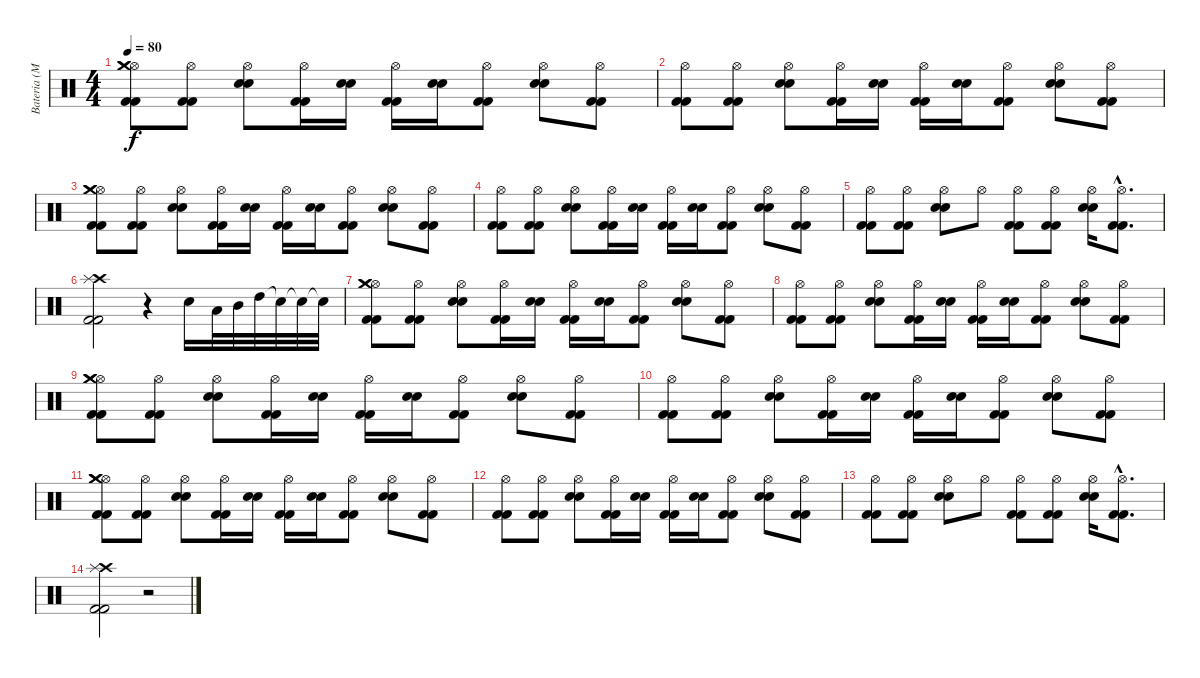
\track ("Bateria (Matt)" "Bateria (M") {instrument percussion}
\staff {score}
\articulation defaults
\ts (4 4)
\tempo 80
\clef neutral
\ks c
("Hi-Hat (open)" "Crash medium (hit)" "Crash medium (hit)" "Kick (hit) 2" "Kick (hit) 2").8{dy f} ("Hi-Hat (open)" "Kick (hit) 2" "Kick (hit) 2").8 ("Hi-Hat (open)" "Snare (hit) 2" "Snare (hit) 2").8 ("Hi-Hat (open)" "Kick (hit) 2" "Kick (hit) 2").16 ("Snare (hit) 2" "Snare (hit) 2").16 ("Hi-Hat (open)" "Kick (hit) 2" "Kick (hit) 2").16 ("Snare (hit) 2" "Snare (hit) 2").16 ("Hi-Hat (open)" "Kick (hit) 2" "Kick (hit) 2").8 ("Hi-Hat (open)" "Snare (hit) 2" "Snare (hit) 2").8 ("Hi-Hat (open)" "Kick (hit) 2" "Kick (hit) 2").8 |
("Hi-Hat (open)" "Kick (hit) 2" "Kick (hit) 2").8 ("Hi-Hat (open)" "Kick (hit) 2" "Kick (hit) 2").8 ("Hi-Hat (open)" "Snare (hit) 2" "Snare (hit) 2").8 ("Hi-Hat (open)" "Kick (hit) 2" "Kick (hit) 2").16 ("Snare (hit) 2" "Snare (hit) 2").16 ("Hi-Hat (open)" "Kick (hit) 2" "Kick (hit) 2").16 ("Snare (hit) 2" "Snare (hit) 2").16 ("Hi-Hat (open)" "Kick (hit) 2" "Kick (hit) 2").8 ("Hi-Hat (open)" "Snare (hit) 2" "Snare (hit) 2").8 ("Hi-Hat (open)" "Kick (hit) 2" "Kick (hit) 2").8 |
("Hi-Hat (open)" "Crash medium (hit)" "Crash medium (hit)" "Kick (hit) 2" "Kick (hit) 2").8 ("Hi-Hat (open)" "Kick (hit) 2" "Kick (hit) 2").8 ("Hi-Hat (open)" "Snare (hit) 2" "Snare (hit) 2").8 ("Hi-Hat (open)" "Kick (hit) 2" "Kick (hit) 2").16 ("Snare (hit) 2" "Snare (hit) 2").16 ("Hi-Hat (open)" "Kick (hit) 2" "Kick (hit) 2").16 ("Snare (hit) 2" "Snare (hit) 2").16 ("Hi-Hat (open)" "Kick (hit) 2" "Kick (hit) 2").8 ("Hi-Hat (open)" "Snare (hit) 2" "Snare (hit) 2").8 ("Hi-Hat (open)" "Kick (hit) 2" "Kick (hit) 2").8 |
("Hi-Hat (open)" "Kick (hit) 2" "Kick (hit) 2").8 ("Hi-Hat (open)" "Kick (hit) 2" "Kick (hit) 2").8 ("Hi-Hat (open)" "Snare (hit) 2" "Snare (hit) 2").8 ("Hi-Hat (open)" "Kick (hit) 2" "Kick (hit) 2").16 ("Snare (hit) 2" "Snare (hit) 2").16 ("Hi-Hat (open)" "Kick (hit) 2" "Kick (hit) 2").16 ("Snare (hit) 2" "Snare (hit) 2").16 ("Hi-Hat (open)" "Kick (hit) 2" "Kick (hit) 2").8 ("Hi-Hat (open)" "Snare (hit) 2" "Snare (hit) 2").8 ("Hi-Hat (open)" "Kick (hit) 2" "Kick (hit) 2").8 |
("Hi-Hat (open)" "Kick (hit) 2" "Kick (hit) 2").8 ("Hi-Hat (open)" "Kick (hit) 2" "Kick (hit) 2").8 ("Hi-Hat (open)" "Snare (hit) 2" "Snare (hit) 2").8 "Hi-Hat (open)".8 ("Hi-Hat (open)" "Kick (hit) 2" "Kick (hit) 2").8 ("Hi-Hat (open)" "Kick (hit) 2" "Kick (hit) 2").8 ("Hi-Hat (open)" "Snare (hit) 2" "Snare (hit) 2").16 ("Hi-Hat (open)"{hac} "Kick (hit) 2"{hac} "Kick (hit) 2"{hac}).8{d} |
("Crash high (hit)" "Splash (hit)" "Kick (hit) 2" "Kick (hit) 2").2 r.4 "Electric Snare (hit)".16 "Low Tom (hit)".32 "Mid Tom (hit)".32 "High Tom (hit)".32 "Snare (hit)"{t}.32 "Snare (hit)"{t}.32 "Snare (hit)"{t}.32 |
("Hi-Hat (open)" "Crash medium (hit)" "Crash medium (hit)" "Kick (hit) 2" "Kick (hit) 2").8 ("Hi-Hat (open)" "Kick (hit) 2" "Kick (hit) 2").8 ("Hi-Hat (open)" "Snare (hit) 2" "Snare (hit) 2").8 ("Hi-Hat (open)" "Kick (hit) 2" "Kick (hit) 2").16 ("Snare (hit) 2" "Snare (hit) 2").16 ("Hi-Hat (open)" "Kick (hit) 2" "Kick (hit) 2").16 ("Snare (hit) 2" "Snare (hit) 2").16 ("Hi-Hat (open)" "Kick (hit) 2" "Kick (hit) 2").8 ("Hi-Hat (open)" "Snare (hit) 2" "Snare (hit) 2").8 ("Hi-Hat (open)" "Kick (hit) 2" "Kick (hit) 2").8 |
("Hi-Hat (open)" "Kick (hit) 2" "Kick (hit) 2").8 ("Hi-Hat (open)" "Kick (hit) 2" "Kick (hit) 2").8 ("Hi-Hat (open)" "Snare (hit) 2" "Snare (hit) 2").8 ("Hi-Hat (open)" "Kick (hit) 2" "Kick (hit) 2").16 ("Snare (hit) 2" "Snare (hit) 2").16 ("Hi-Hat (open)" "Kick (hit) 2" "Kick (hit) 2").16 ("Snare (hit) 2" "Snare (hit) 2").16 ("Hi-Hat (open)" "Kick (hit) 2" "Kick (hit) 2").8 ("Hi-Hat (open)" "Snare (hit) 2" "Snare (hit) 2").8 ("Hi-Hat (open)" "Kick (hit) 2" "Kick (hit) 2").8 |
("Hi-Hat (open)" "Crash medium (hit)" "Crash medium (hit)" "Kick (hit) 2" "Kick (hit) 2").8 ("Hi-Hat (open)" "Kick (hit) 2" "Kick (hit) 2").8 ("Hi-Hat (open)" "Snare (hit) 2" "Snare (hit) 2").8 ("Hi-Hat (open)" "Kick (hit) 2" "Kick (hit) 2").16 ("Snare (hit) 2" "Snare (hit) 2").16 ("Hi-Hat (open)" "Kick (hit) 2" "Kick (hit) 2").16 ("Snare (hit) 2" "Snare (hit) 2").16 ("Hi-Hat (open)" "Kick (hit) 2" "Kick (hit) 2").8 ("Hi-Hat (open)" "Snare (hit) 2" "Snare (hit) 2").8 ("Hi-Hat (open)" "Kick (hit) 2" "Kick (hit) 2").8 |
("Hi-Hat (open)" "Kick (hit) 2" "Kick (hit) 2").8 ("Hi-Hat (open)" "Kick (hit) 2" "Kick (hit) 2").8 ("Hi-Hat (open)" "Snare (hit) 2" "Snare (hit) 2").8 ("Hi-Hat (open)" "Kick (hit) 2" "Kick (hit) 2").16 ("Snare (hit) 2" "Snare (hit) 2").16 ("Hi-Hat (open)" "Kick (hit) 2" "Kick (hit) 2").16 ("Snare (hit) 2" "Snare (hit) 2").16 ("Hi-Hat (open)" "Kick (hit) 2" "Kick (hit) 2").8 ("Hi-Hat (open)" "Snare (hit) 2" "Snare (hit) 2").8 ("Hi-Hat (open)" "Kick (hit) 2" "Kick (hit) 2").8 |
("Hi-Hat (open)" "Crash medium (hit)" "Crash medium (hit)" "Kick (hit) 2" "Kick (hit) 2").8 ("Hi-Hat (open)" "Kick (hit) 2" "Kick (hit) 2").8 ("Hi-Hat (open)" "Snare (hit) 2" "Snare (hit) 2").8 ("Hi-Hat (open)" "Kick (hit) 2" "Kick (hit) 2").16 ("Snare (hit) 2" "Snare (hit) 2").16 ("Hi-Hat (open)" "Kick (hit) 2" "Kick (hit) 2").16 ("Snare (hit) 2" "Snare (hit) 2").16 ("Hi-Hat (open)" "Kick (hit) 2" "Kick (hit) 2").8 ("Hi-Hat (open)" "Snare (hit) 2" "Snare (hit) 2").8 ("Hi-Hat (open)" "Kick (hit) 2" "Kick (hit) 2").8 |
("Hi-Hat (open)" "Kick (hit) 2" "Kick (hit) 2").8 ("Hi-Hat (open)" "Kick (hit) 2" "Kick (hit) 2").8 ("Hi-Hat (open)" "Snare (hit) 2" "Snare (hit) 2").8 ("Hi-Hat (open)" "Kick (hit) 2" "Kick (hit) 2").16 ("Snare (hit) 2" "Snare (hit) 2").16 ("Hi-Hat (open)" "Kick (hit) 2" "Kick (hit) 2").16 ("Snare (hit) 2" "Snare (hit) 2").16 ("Hi-Hat (open)" "Kick (hit) 2" "Kick (hit) 2").8 ("Hi-Hat (open)" "Snare (hit) 2" "Snare (hit) 2").8 ("Hi-Hat (open)" "Kick (hit) 2" "Kick (hit) 2").8 |
("Hi-Hat (open)" "Kick (hit) 2" "Kick (hit) 2").8 ("Hi-Hat (open)" "Kick (hit) 2" "Kick (hit) 2").8 ("Hi-Hat (open)" "Snare (hit) 2" "Snare (hit) 2").8 "Hi-Hat (open)".8 ("Hi-Hat (open)" "Kick (hit) 2" "Kick (hit) 2").8 ("Hi-Hat (open)" "Kick (hit) 2" "Kick (hit) 2").8 ("Hi-Hat (open)" "Snare (hit) 2" "Snare (hit) 2").16 ("Hi-Hat (open)"{hac} "Kick (hit) 2"{hac} "Kick (hit) 2"{hac}).8{d} |
("Crash high (hit)" "Splash (hit)" "Kick (hit) 2" "Kick (hit) 2").2 r.2
